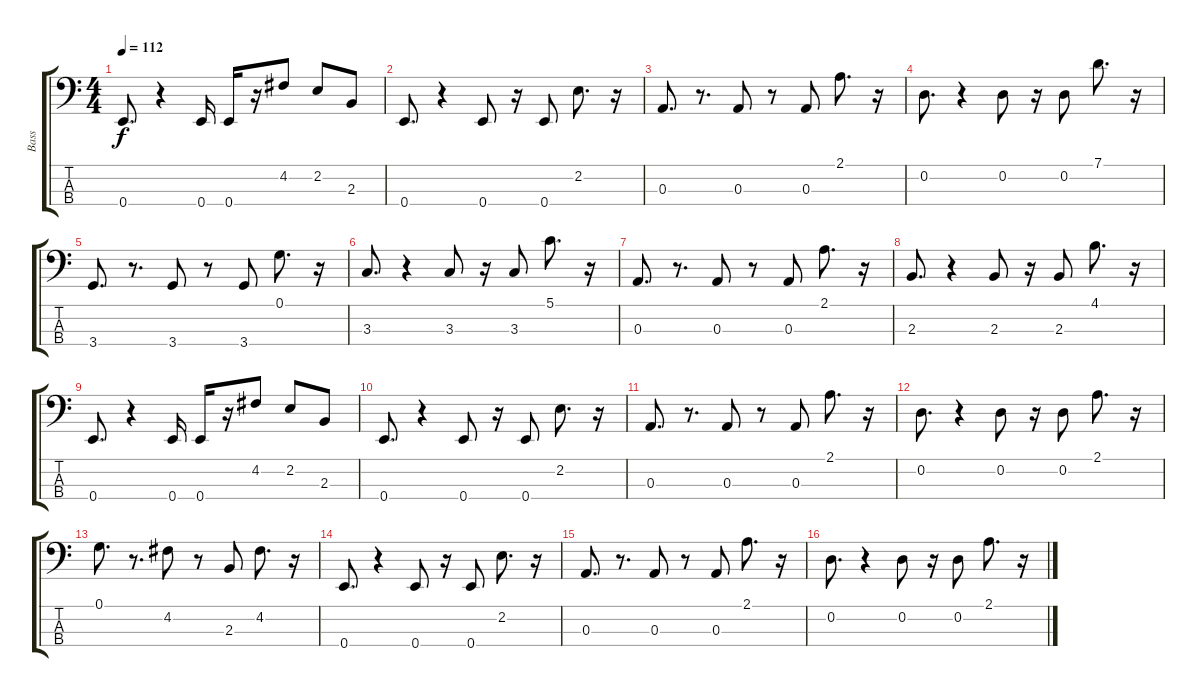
\track ("Bass" "Bass") {instrument electricbassfinger}
\staff {score tabs}
\tuning (G2 D2 A1 E1) {hide}
\ts (4 4)
\tempo 112
\clef f4
\ks c
0.4.8{d dy f} r.4 0.4.16 0.4.16 r.16 4.2.8 2.2.8 2.3.8 |
0.4.8{d} r.4 0.4.8 r.16 0.4.8 2.2.8{d} r.16 |
0.3.8{d} r.8{d} 0.3.8 r.8 0.3.8 2.1.8{d} r.16 |
0.2.8{d} r.4 0.2.8 r.16 0.2.8 7.1.8{d} r.16 |
3.4.8{d} r.8{d} 3.4.8 r.8 3.4.8 0.1.8{d} r.16 |
3.3.8{d} r.4 3.3.8 r.16 3.3.8 5.1.8{d} r.16 |
0.3.8{d} r.8{d} 0.3.8 r.8 0.3.8 2.1.8{d} r.16 |
2.3.8{d} r.4 2.3.8 r.16 2.3.8 4.1.8{d} r.16 |
0.4.8{d} r.4 0.4.16 0.4.16 r.16 4.2.8 2.2.8 2.3.8 |
0.4.8{d} r.4 0.4.8 r.16 0.4.8 2.2.8{d} r.16 |
0.3.8{d} r.8{d} 0.3.8 r.8 0.3.8 2.1.8{d} r.16 |
0.2.8{d} r.4 0.2.8 r.16 0.2.8 2.1.8{d} r.16 |
0.1.8{d} r.8{d} 4.2.8 r.8 2.3.8 4.2.8{d} r.16 |
0.4.8{d} r.4 0.4.8 r.16 0.4.8 2.2.8{d} r.16 |
0.3.8{d} r.8{d} 0.3.8 r.8 0.3.8 2.1.8{d} r.16 |
0.2.8{d} r.4 0.2.8 r.16 0.2.8 2.1.8{d} r.16
